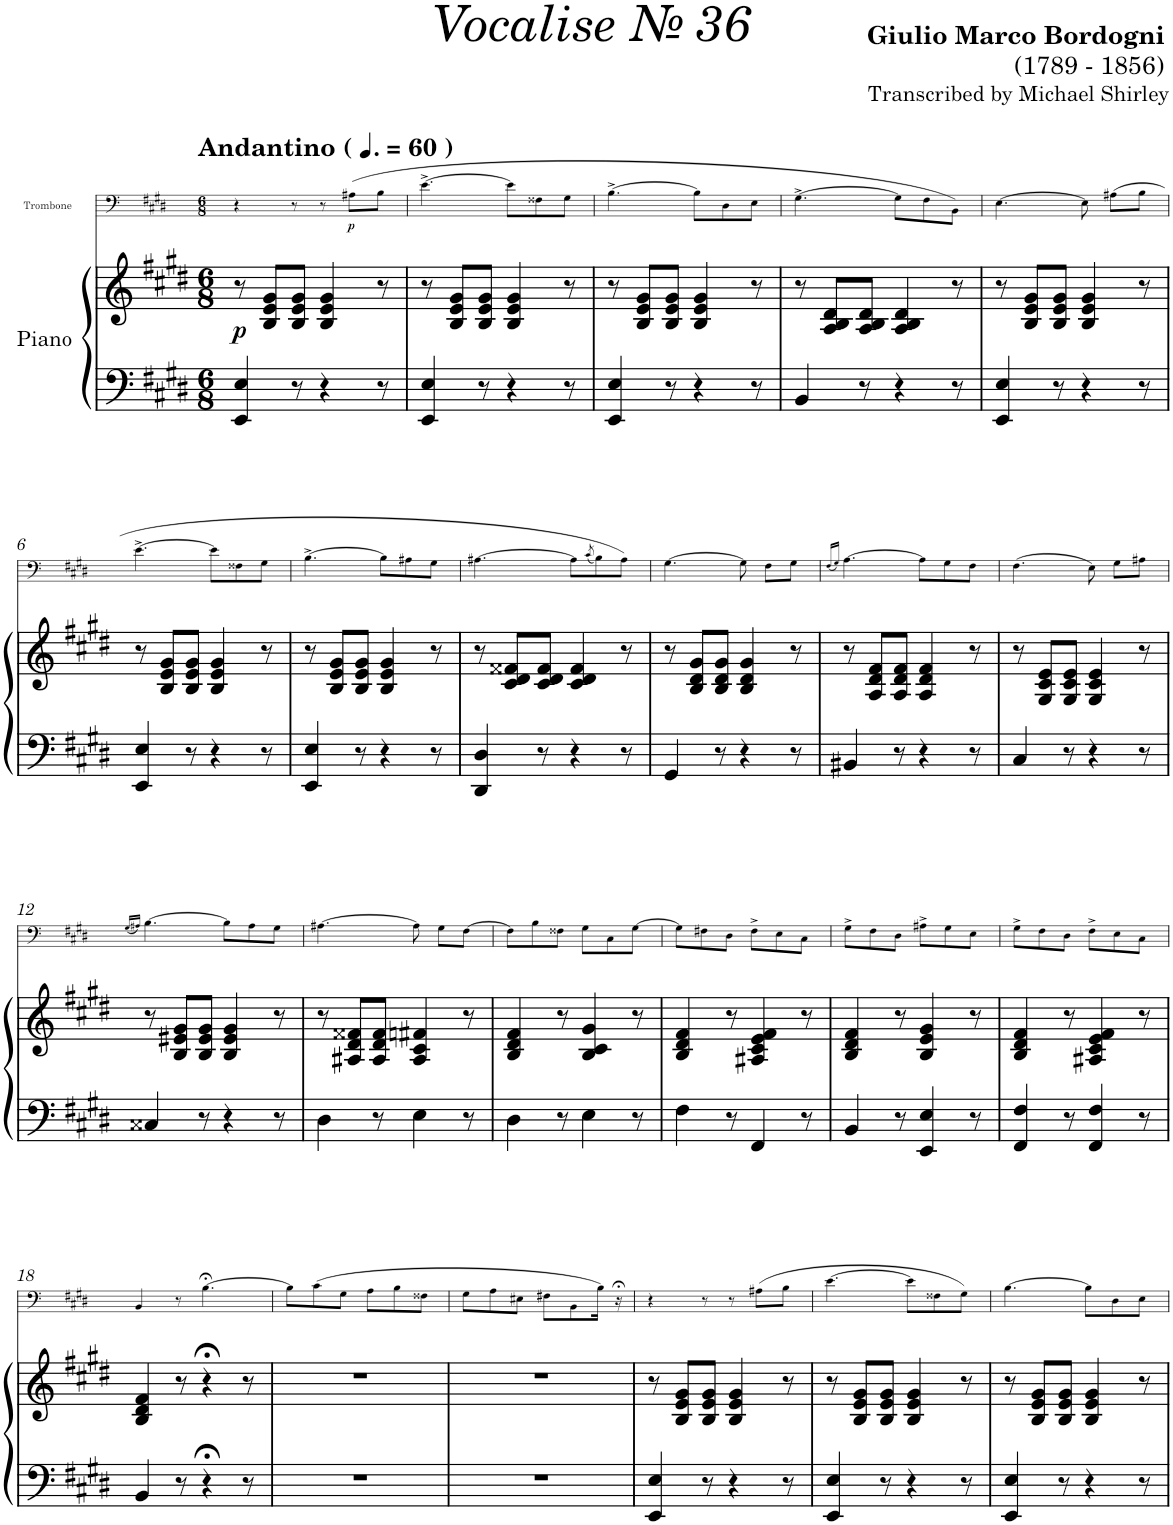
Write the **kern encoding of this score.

**kern	**kern	**dynam	**kern	**dynam
*part2	*part2	*part2	*part1	*part1
*staff3	*staff2	*staff2/3	*staff1	*staff1
*I"Piano	*	*	*I"Trombone	*
*I'Pno	*	*	*I'Trb	*
*	*	*	*stria5	*
*clefF4	*clefG2	*	*clefF4	*
*k[f#c#g#d#]	*k[f#c#g#d#]	*	*k[f#c#g#d#]	*
*M6/8	*M6/8	*	*M6/8	*
*MM90	*MM90	*	*MM90	*
=1	=1	=1	=1	=1
!	!	!	!LO:TX:a:B:t=Andantino (	!
!	!	!	!LO:TX:a:B:t=)	!
!	!	!LO:DY:b	!	!
4EE/ 4E/	8r	p	4r	.
.	8B/ 8e/ 8g#/L	.	.	.
8r	8B/ 8e/ 8g#/J	.	8r	.
4r	4B/ 4e/ 4g#/	.	8r	.
!	!	!	!	!LO:DY:b
.	.	.	(8A#X\L	p
8r	8r	.	8B\J	.
=2	=2	=2	=2	=2
4EE/ 4E/	8r	.	[>4.e^\	.
.	8B/ 8e/ 8g#/L	.	.	.
8r	8B/ 8e/ 8g#/J	.	.	.
4r	4B/ 4e/ 4g#/	.	8e\L]	.
.	.	.	8F##X\	.
8r	8r	.	8G#\J	.
=3	=3	=3	=3	=3
4EE/ 4E/	8r	.	[>4.B^\	.
.	8B/ 8e/ 8g#/L	.	.	.
8r	8B/ 8e/ 8g#/J	.	.	.
4r	4B/ 4e/ 4g#/	.	8B\L]	.
.	.	.	8D#\	.
8r	8r	.	8E\J	.
=4	=4	=4	=4	=4
4BB/	8r	.	[>4.G#^\	.
.	8A/ 8B/ 8d#/L	.	.	.
8r	8A/ 8B/ 8d#/J	.	.	.
4r	4A/ 4B/ 4d#/	.	8G#\L]	.
.	.	.	8F#\	.
8r	8r	.	8BB\J)	.
=5	=5	=5	=5	=5
4EE/ 4E/	8r	.	[>4.E\	.
.	8B/ 8e/ 8g#/L	.	.	.
8r	8B/ 8e/ 8g#/J	.	.	.
4r	4B/ 4e/ 4g#/	.	8E\]	.
.	.	.	(8A#X\L	.
8r	8r	.	8B\J	.
!!LO:LB:g=z
=6	=6	=6	=6	=6
4EE/ 4E/	8r	.	[>4.e^\	.
.	8B/ 8e/ 8g#/L	.	.	.
8r	8B/ 8e/ 8g#/J	.	.	.
4r	4B/ 4e/ 4g#/	.	8e\L]	.
.	.	.	8F##X\	.
8r	8r	.	8G#\J	.
=7	=7	=7	=7	=7
4EE/ 4E/	8r	.	[>4.B^\	.
.	8B/ 8e/ 8g#/L	.	.	.
8r	8B/ 8e/ 8g#/J	.	.	.
4r	4B/ 4e/ 4g#/	.	8B\L]	.
.	.	.	8A#X\	.
8r	8r	.	8G#\J	.
=8	=8	=8	=8	=8
4DD#/ 4D#/	8r	.	[>4.A#X\	.
.	8c#/ 8d#/ 8f##X/L	.	.	.
8r	8c#/ 8d#/ 8f##/J	.	.	.
4r	4c#/ 4d#/ 4f##/	.	8A#\L]	.
.	.	.	(8qc#/	.
.	.	.	8B\)	.
8r	8r	.	8A#\J)	.
=9	=9	=9	=9	=9
4GG#/	8r	.	[>4.G#\	.
.	8B/ 8d#/ 8g#/L	.	.	.
8r	8B/ 8d#/ 8g#/J	.	.	.
4r	4B/ 4d#/ 4g#/	.	8G#\]	.
.	.	.	8F#\L	.
8r	8r	.	8G#\J	.
=10	=10	=10	=10	=10
.	.	.	(16qF#/LL	.
.	.	.	16qG#/JJ)	.
4BB#X/	8r	.	[>4.A\	.
.	8A/ 8d#/ 8f#/L	.	.	.
8r	8A/ 8d#/ 8f#/J	.	.	.
4r	4A/ 4d#/ 4f#/	.	8A\L]	.
.	.	.	8G#\	.
8r	8r	.	8F#\J	.
=11	=11	=11	=11	=11
4C#/	8r	.	(4.F#\	.
.	8G#/ 8c#/ 8e/L	.	.	.
8r	8G#/ 8c#/ 8e/J	.	.	.
4r	4G#/ 4c#/ 4e/	.	8E\)	.
.	.	.	8G#\L	.
8r	8r	.	8A#X\J	.
!!LO:LB:g=z
=12	=12	=12	=12	=12
.	.	.	(16qG#/LL	.
.	.	.	16qA#X/JJ)	.
4C##X/	8r	.	[>4.B\	.
.	8B/ 8e#X/ 8g#/L	.	.	.
8r	8B/ 8e#/ 8g#/J	.	.	.
4r	4B/ 4e#/ 4g#/	.	8B\L]	.
.	.	.	8A#\	.
8r	8r	.	8G#\J	.
=13	=13	=13	=13	=13
4D#\	8r	.	[>4.A#X\	.
.	8A#X/ 8d#/ 8f##X/L	.	.	.
8r	8A#/ 8d#/ 8f##/J	.	.	.
4E\	4A#/ 4c#/ 4f#X/	.	8A#\]	.
.	.	.	8G#\L	.
8r	8r	.	[8F#\J	.
=14	=14	=14	=14	=14
4D#\	4B/ 4d#/ 4f#/	.	8F#\L]	.
.	.	.	8B\	.
8r	8r	.	8F##X\J	.
4E\	4B/ 4c#/ 4g#/	.	8G#\L	.
.	.	.	8C#\	.
8r	8r	.	[>8G#\J	.
=15	=15	=15	=15	=15
4F#\	4B/ 4d#/ 4f#/	.	8G#\L]	.
.	.	.	8F#X\	.
8r	8r	.	8D#\J	.
4FF#/	4A#X/ 4c#/ 4e/ 4f#/	.	8F#^\L	.
.	.	.	8E\	.
8r	8r	.	8C#\J	.
=16	=16	=16	=16	=16
4BB/	4B/ 4d#/ 4f#/	.	8G#^\L	.
.	.	.	8F#\	.
8r	8r	.	8D#\J	.
4EE/ 4E/	4B/ 4e/ 4g#/	.	8A#X^\L	.
.	.	.	8G#\	.
8r	8r	.	8E\J	.
=17	=17	=17	=17	=17
4FF#/ 4F#/	4B/ 4d#/ 4f#/	.	8G#^\L	.
.	.	.	8F#\	.
8r	8r	.	8D#\J	.
4FF#/ 4F#/	4A#X/ 4c#/ 4e/ 4f#/	.	8F#^\L	.
.	.	.	8E\	.
8r	8r	.	8C#\J	.
!!LO:LB:g=z
=18	=18	=18	=18	=18
4BB/	4B/ 4d#/ 4f#/	.	4BB/	.
8r	8r	.	8r	.
4r;<	4r;<	.	[>4.B;<\	.
8r	8r	.	.	.
=19	=19	=19	=19	=19
2.r	2.r	.	8B\L]	.
.	.	.	(8c#\	.
.	.	.	8G#\J	.
.	.	.	8A\L	.
.	.	.	8B\	.
.	.	.	8F##X\J	.
=20	=20	=20	=20	=20
2.r	2.r	.	8G#\L	.
.	.	.	8A\	.
.	.	.	8E#X\J	.
.	.	.	8F#X\L	.
.	.	.	8BB\	.
.	.	.	16B\Jk)	.
.	.	.	16r;<	.
=21	=21	=21	=21	=21
4EE/ 4E/	8r	.	4r	.
.	8B/ 8e/ 8g#/L	.	.	.
8r	8B/ 8e/ 8g#/J	.	8r	.
4r	4B/ 4e/ 4g#/	.	8r	.
.	.	.	(8A#X\L	.
8r	8r	.	8B\J	.
=22	=22	=22	=22	=22
4EE/ 4E/	8r	.	[>4.e\	.
.	8B/ 8e/ 8g#/L	.	.	.
8r	8B/ 8e/ 8g#/J	.	.	.
4r	4B/ 4e/ 4g#/	.	8e\L]	.
.	.	.	8F##X\	.
8r	8r	.	8G#\J)	.
=23	=23	=23	=23	=23
4EE/ 4E/	8r	.	[>4.B\	.
.	8B/ 8e/ 8g#/L	.	.	.
8r	8B/ 8e/ 8g#/J	.	.	.
4r	4B/ 4e/ 4g#/	.	8B\L]	.
.	.	.	8D#\	.
8r	8r	.	8E\J	.
=	=	=	=	=
*-	*-	*-	*-	*-
